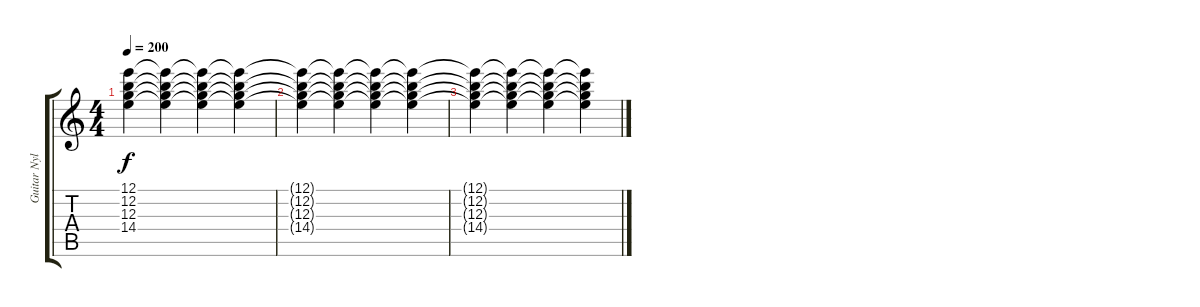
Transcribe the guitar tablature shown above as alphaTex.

\track ("Guitar Nylon" "Guitar Nyl") {instrument acousticguitarnylon}
\staff {score tabs}
\tuning (E4 B3 G3 D3 A2 E2) {hide}
\ts (4 4)
\tempo 200
\clef g2
\ks c
(12.1{t} 12.2{t} 12.3{t} 14.4{t}).4{dy f} (12.1{t} 12.2{t} 12.3{t} 14.4{t}).4 (12.1{t} 12.2{t} 12.3{t} 14.4{t}).4 (12.1{t} 12.2{t} 12.3{t} 14.4{t}).4 |
(12.1{t} 12.2{t} 12.3{t} 14.4{t}).4 (12.1{t} 12.2{t} 12.3{t} 14.4{t}).4 (12.1{t} 12.2{t} 12.3{t} 14.4{t}).4 (12.1{t} 12.2{t} 12.3{t} 14.4{t}).4 |
(12.1{t} 12.2{t} 12.3{t} 14.4{t}).4 (12.1{t} 12.2{t} 12.3{t} 14.4{t}).4 (12.1{t} 12.2{t} 12.3{t} 14.4{t}).4 (12.1{t} 12.2{t} 12.3{t} 14.4{t}).4
